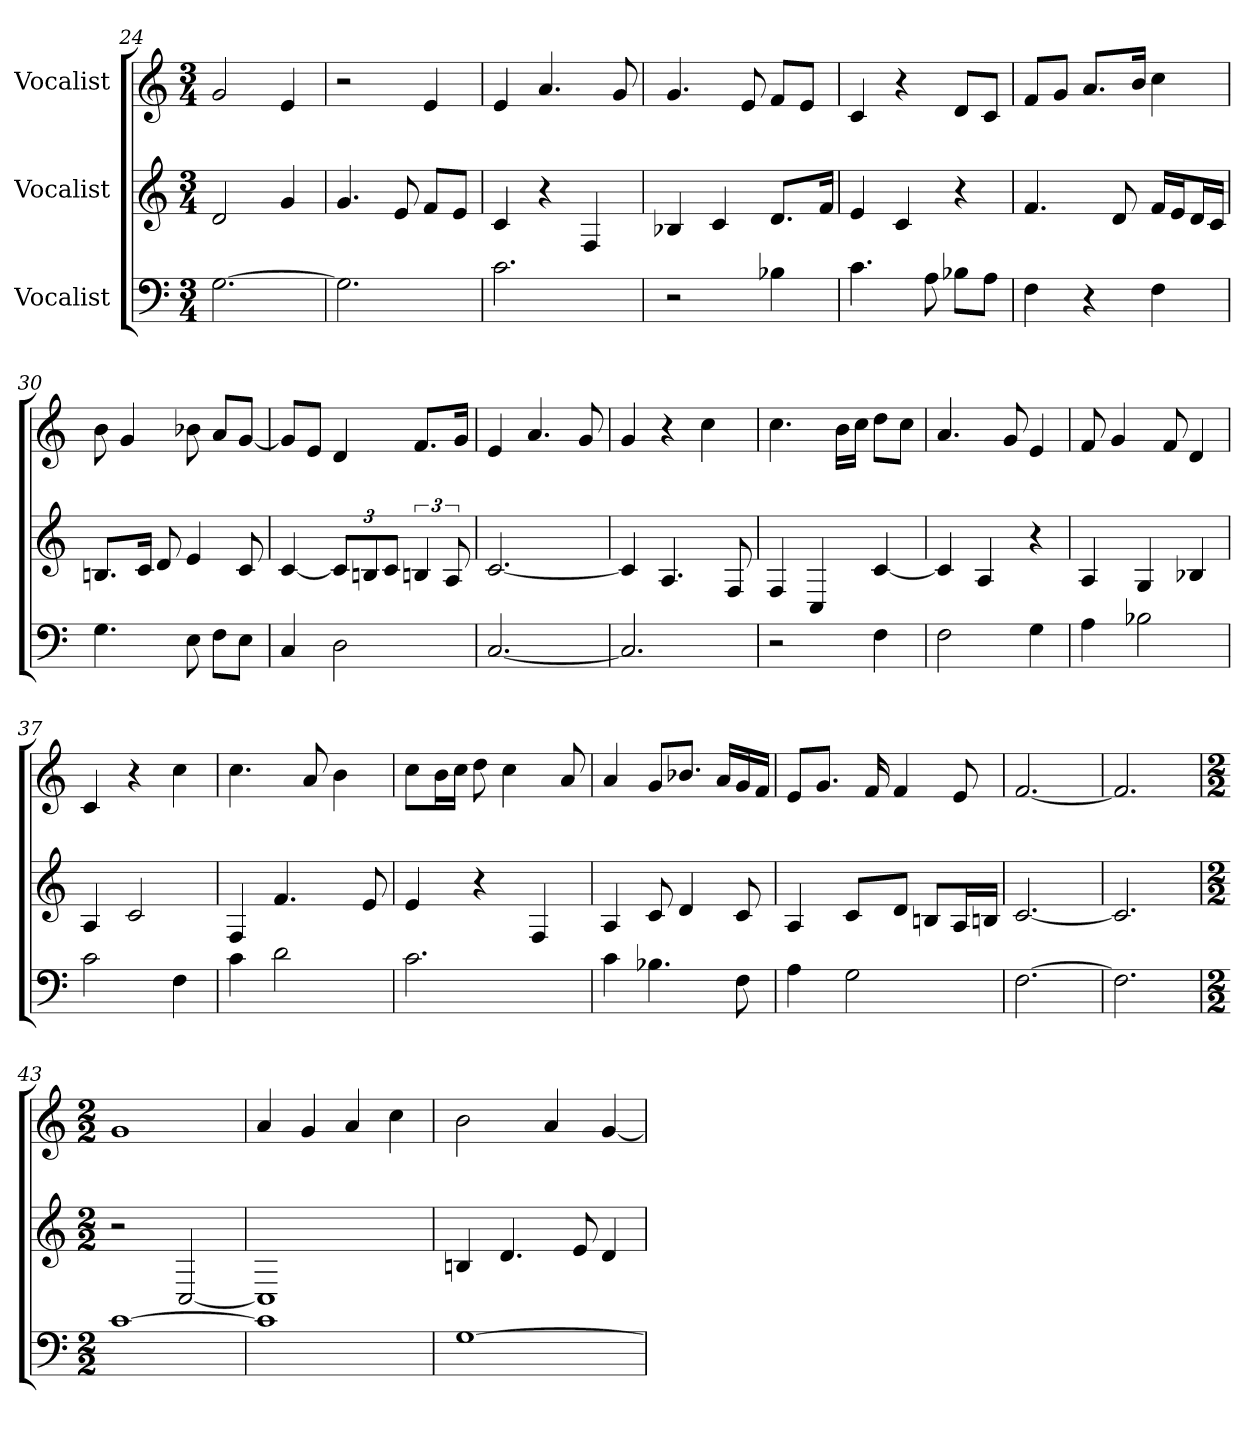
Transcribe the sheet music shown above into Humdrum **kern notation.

**kern	**kern	**kern
*part3	*part2	*part1
*staff3	*staff2	*staff1
*I"Vocalist	*I"Vocalist	*I"Vocalist
*M3/4	*M3/4	*M3/4
=24	=24	=24
[2.G	2d	2g
.	4g	4e
=25	=25	=25
2.G]	4.g	2r
.	8e	.
.	8fL	4e
.	8eJ	.
=26	=26	=26
2.c	4c	4e
.	4r	4.a
.	4F	.
.	.	8g
=27	=27	=27
2r	4B-X	4.g
.	4c	.
.	.	8e
4B-X	8.dL	8fL
.	.	8eJ
.	16fJk	.
=28	=28	=28
4.c	4e	4c
.	4c	4r
8A	.	.
8B-XL	4r	8dL
8AJ	.	8cJ
=29	=29	=29
4F	4.f	8fL
.	.	8gJ
4r	.	8.aL
.	8d	.
.	.	16bJk
4F	16fLL	4cc
.	16eJ	.
.	16dL	.
.	16cJJ	.
=30	=30	=30
4.G	8.BnL	8b
.	.	4g
.	16cJk	.
.	8d	.
8E	4e	8b-X
8FL	.	8aL
8EJ	8c	[8gJ
=31	=31	=31
4C	[4c	8gL]
.	.	8eJ
2D	12cL]	4d
.	12Bn	.
.	12cJ	.
.	6Bn	8.fL
.	12A	.
.	.	16gJk
=32	=32	=32
[2.C	[2.c	4e
.	.	4.a
.	.	8g
=33	=33	=33
2.C]	4c]	4g
.	4.A	4r
.	.	4cc
.	8F	.
=34	=34	=34
2r	4F	4.cc
.	4C	.
.	.	16bLL
.	.	16ccJJ
4F	[4c	8ddL
.	.	8ccJ
=35	=35	=35
2F	4c]	4.a
.	4A	.
.	.	8g
4G	4r	4e
=36	=36	=36
4A	4A	8f
.	.	4g
2B-X	4G	.
.	.	8f
.	4B-X	4d
=37	=37	=37
2c	4A	4c
.	2c	4r
4F	.	4cc
=38	=38	=38
4c	4F	4.cc
2d	4.f	.
.	.	8a
.	.	4b
.	8e	.
=39	=39	=39
2.c	4e	8ccL
.	.	16bL
.	.	16ccJJ
.	4r	8dd
.	.	4cc
.	4F	.
.	.	8a
=40	=40	=40
4c	4A	4a
4.B-X	8c	8gL
.	4d	8.b-XJ
.	.	16aLL
8F	8c	16g
.	.	16fJJ
=41	=41	=41
4A	4A	8eL
.	.	8.gJ
2G	8cL	.
.	.	16f
.	8dJ	4f
.	8BnL	.
.	16AL	8e
.	16BnJJ	.
=42	=42	=42
[2.F	[2.c	[2.f
=42a	=42a	=42a
2.F]	2.c]	2.f]
=43	=43	=43
*M2/2	*M2/2	*M2/2
[1c	2r	1g
.	[2C	.
=44	=44	=44
1c]	1C]	4a
.	.	4g
.	.	4a
.	.	4cc
=45	=45	=45
[1G	4Bn	2b
.	4.d	.
.	.	4a
.	8e	.
.	4d	[4g
=	=	=
*-	*-	*-
